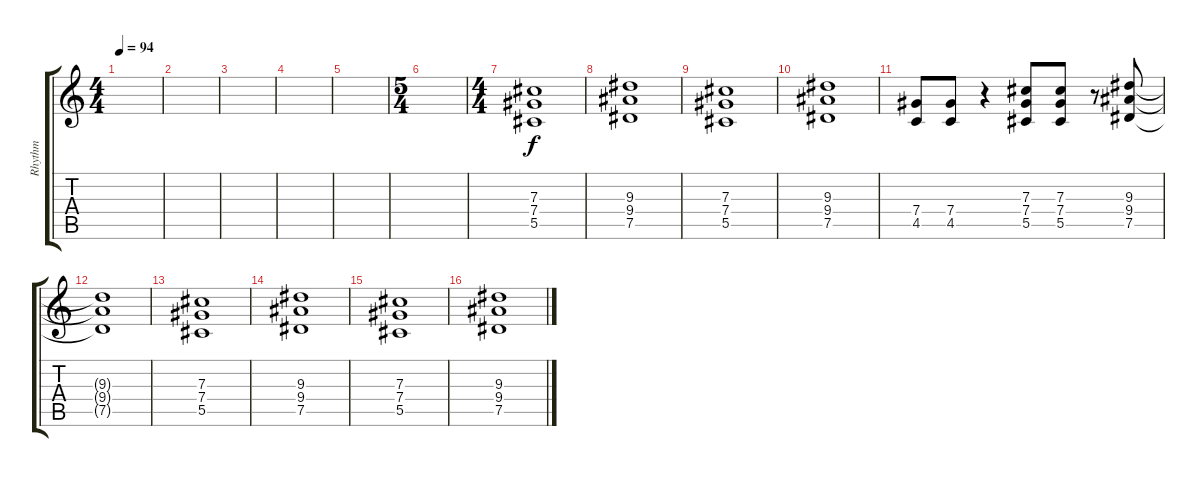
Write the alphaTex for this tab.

\track ("Rhythm" "Rhythm") {instrument overdrivenguitar}
\staff {score tabs}
\tuning (Eb4 Bb3 Gb3 Db3 Ab2 Eb2) {hide}
\ts (4 4)
\tempo 94
\clef g2
\ks c
|
|
|
|
|
\ts (5 4)
|
\ts (4 4)
(7.3 7.4 5.5).1 |
(9.3 9.4 7.5).1 |
(7.3 7.4 5.5).1 |
(9.3 9.4 7.5).1 |
(7.4 4.5).8 (7.4 4.5).8 r.4 (7.3 7.4 5.5).8 (7.3 7.4 5.5).8 r.8 (9.3 9.4 7.5).8 |
(9.3{t} 9.4{t} 7.5{t}).1 |
(7.3 7.4 5.5).1 |
(9.3 9.4 7.5).1 |
(7.3 7.4 5.5).1 |
(9.3 9.4 7.5).1
